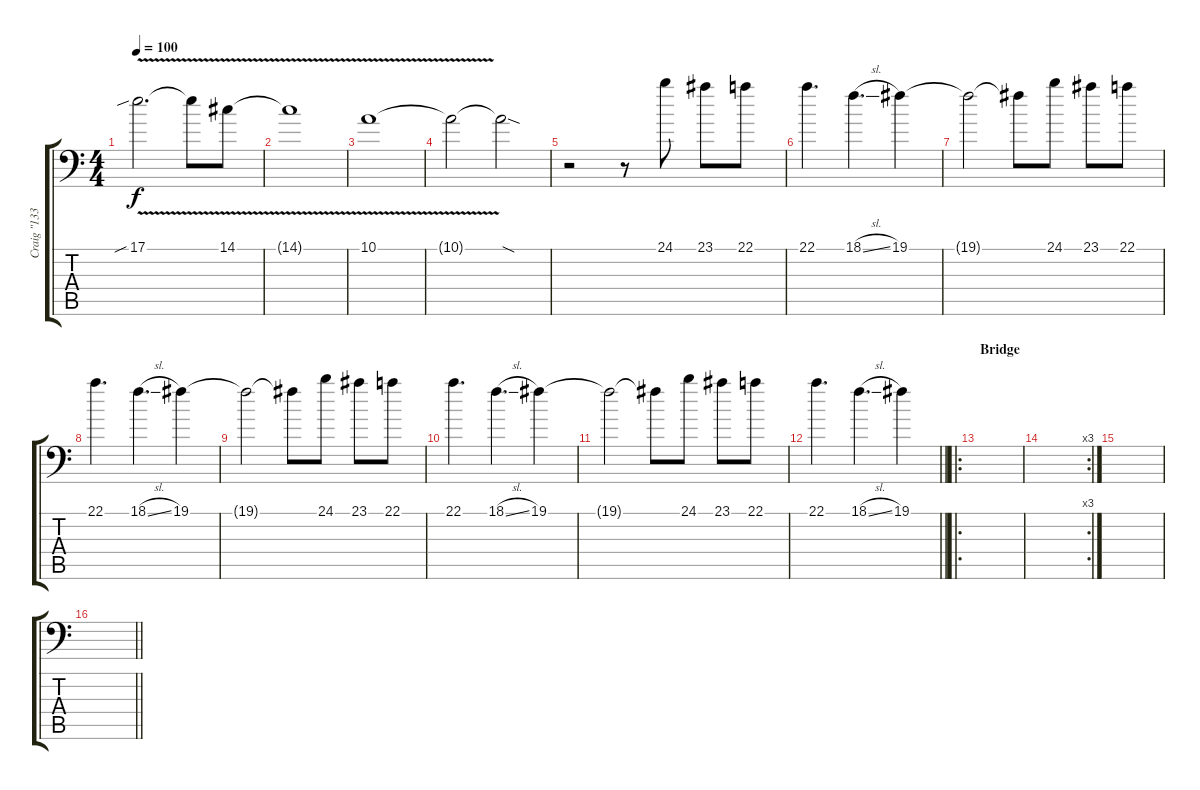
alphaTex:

\track ("Craig \"133\" Jones" "Craig \"133") {instrument fx6goblins}
\staff {score tabs}
\tuning (B3 Gb3 D3 A2 E2 A1) {hide}
\ts (4 4)
\tempo 100
\clef f4
\ks c
17.1{v sib}.2{d dy f} 17.1{t}.8 14.1{v}.8 |
14.1{t}.1 |
10.1{v}.1 |
10.1{t}.2 10.1{sod t}.2 |
r.2 r.8 24.1.8 23.1.8 22.1.8 |
22.1.4{d} 18.1{sl}.4{d} 19.1.4 |
19.1{t}.2 19.1{t}.8 24.1.8 23.1.8 22.1.8 |
22.1.4{d} 18.1{sl}.4{d} 19.1.4 |
19.1{t}.2 19.1{t}.8 24.1.8 23.1.8 22.1.8 |
22.1.4{d} 18.1{sl}.4{d} 19.1.4 |
19.1{t}.2 19.1{t}.8 24.1.8 23.1.8 22.1.8 |
\barLineRight lightlight
22.1.4{d} 18.1{sl}.4{d} 19.1.4 |
\ro
\section ("" "Bridge ")
|
\rc 3
|
|
\barLineRight lightlight
